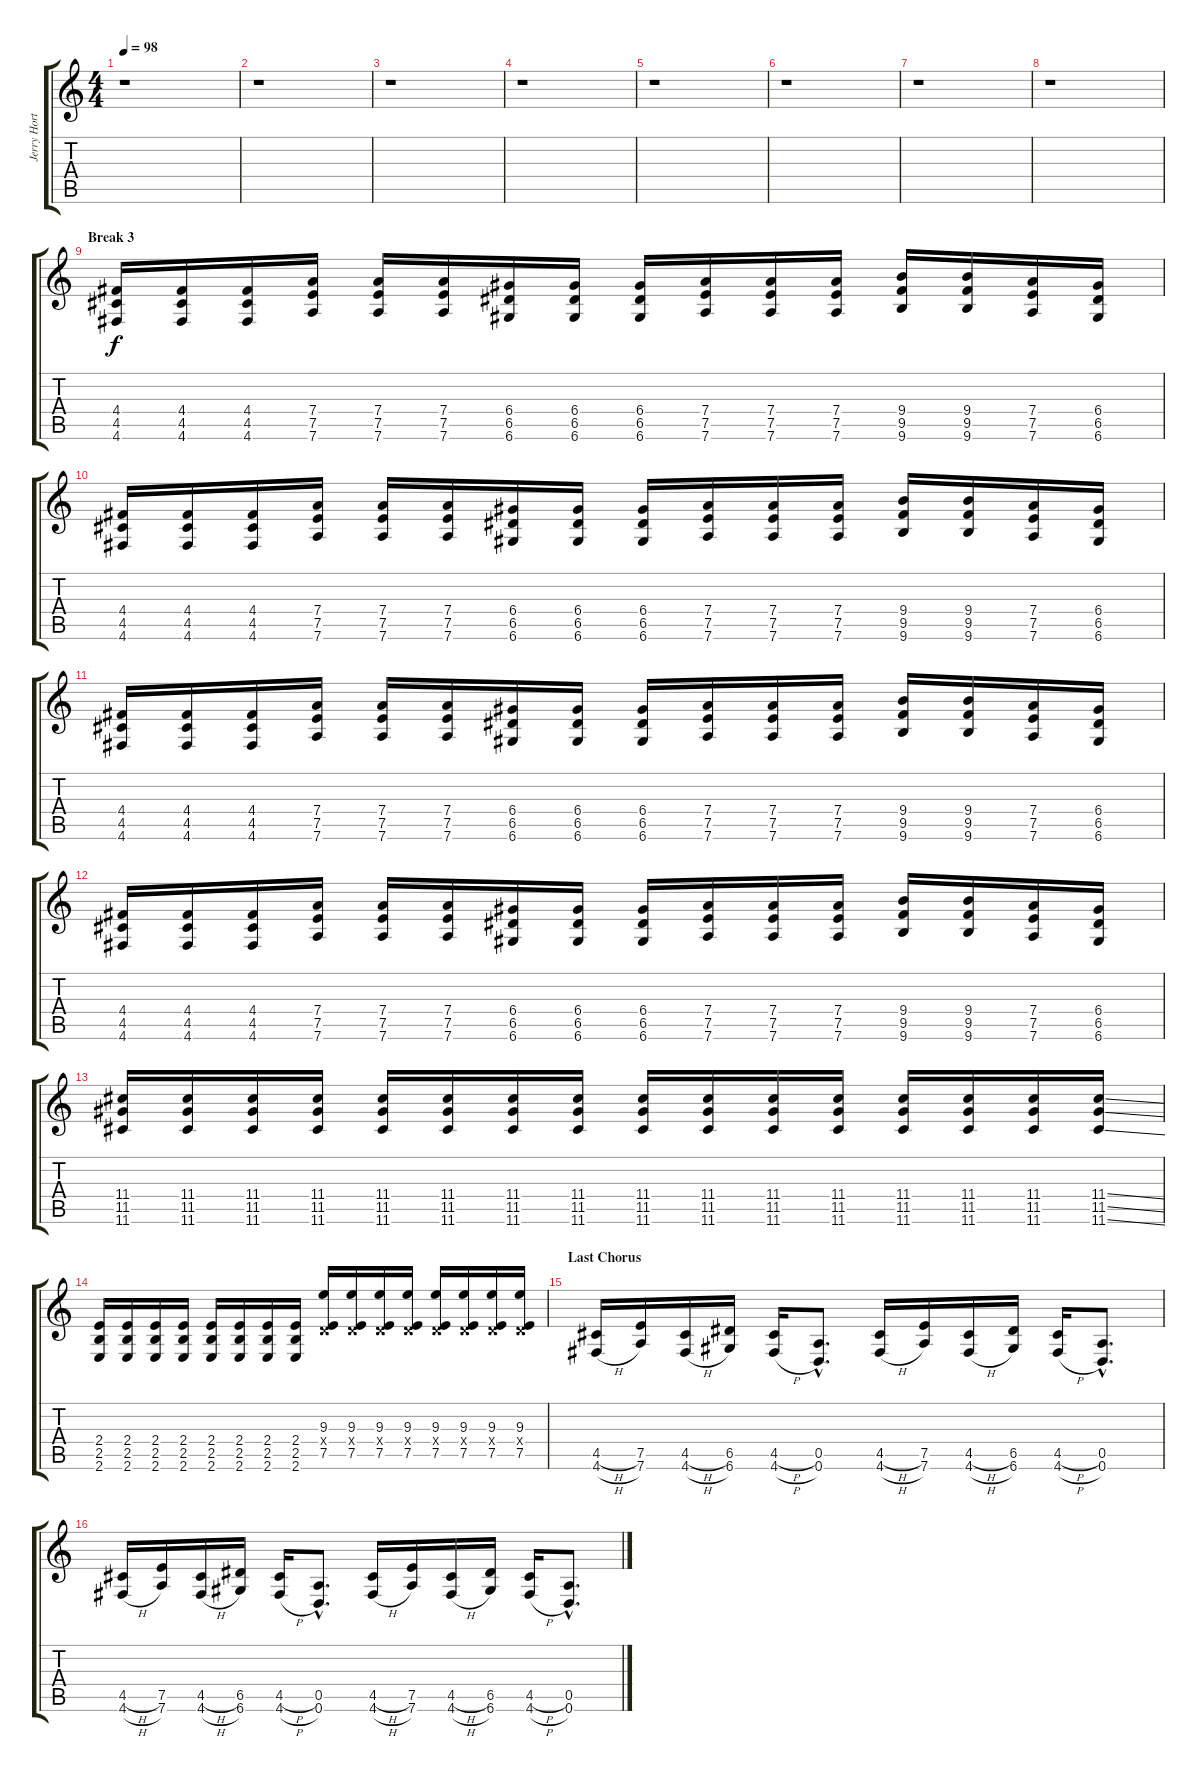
\track ("Jerry Horton Fills" "Jerry Hort") {instrument distortionguitar}
\staff {score tabs}
\tuning (E4 B3 G3 D3 A2 D2) {hide}
\ts (4 4)
\tempo 98
\clef g2
\ks c
r.1{dy f} |
r.1 |
r.1 |
r.1 |
r.1 |
r.1 |
r.1 |
r.1 |
\section ("" "Break 3")
(4.4 4.5 4.6).16 (4.4 4.5 4.6).16 (4.4 4.5 4.6).16 (7.4 7.5 7.6).16 (7.4 7.5 7.6).16 (7.4 7.5 7.6).16 (6.4 6.5 6.6).16 (6.4 6.5 6.6).16 (6.4 6.5 6.6).16 (7.4 7.5 7.6).16 (7.4 7.5 7.6).16 (7.4 7.5 7.6).16 (9.4 9.5 9.6).16 (9.4 9.5 9.6).16 (7.4 7.5 7.6).16 (6.4 6.5 6.6).16 |
(4.4 4.5 4.6).16 (4.4 4.5 4.6).16 (4.4 4.5 4.6).16 (7.4 7.5 7.6).16 (7.4 7.5 7.6).16 (7.4 7.5 7.6).16 (6.4 6.5 6.6).16 (6.4 6.5 6.6).16 (6.4 6.5 6.6).16 (7.4 7.5 7.6).16 (7.4 7.5 7.6).16 (7.4 7.5 7.6).16 (9.4 9.5 9.6).16 (9.4 9.5 9.6).16 (7.4 7.5 7.6).16 (6.4 6.5 6.6).16 |
(4.4 4.5 4.6).16 (4.4 4.5 4.6).16 (4.4 4.5 4.6).16 (7.4 7.5 7.6).16 (7.4 7.5 7.6).16 (7.4 7.5 7.6).16 (6.4 6.5 6.6).16 (6.4 6.5 6.6).16 (6.4 6.5 6.6).16 (7.4 7.5 7.6).16 (7.4 7.5 7.6).16 (7.4 7.5 7.6).16 (9.4 9.5 9.6).16 (9.4 9.5 9.6).16 (7.4 7.5 7.6).16 (6.4 6.5 6.6).16 |
(4.4 4.5 4.6).16 (4.4 4.5 4.6).16 (4.4 4.5 4.6).16 (7.4 7.5 7.6).16 (7.4 7.5 7.6).16 (7.4 7.5 7.6).16 (6.4 6.5 6.6).16 (6.4 6.5 6.6).16 (6.4 6.5 6.6).16 (7.4 7.5 7.6).16 (7.4 7.5 7.6).16 (7.4 7.5 7.6).16 (9.4 9.5 9.6).16 (9.4 9.5 9.6).16 (7.4 7.5 7.6).16 (6.4 6.5 6.6).16 |
(11.4 11.5 11.6).16 (11.4 11.5 11.6).16 (11.4 11.5 11.6).16 (11.4 11.5 11.6).16 (11.4 11.5 11.6).16 (11.4 11.5 11.6).16 (11.4 11.5 11.6).16 (11.4 11.5 11.6).16 (11.4 11.5 11.6).16 (11.4 11.5 11.6).16 (11.4 11.5 11.6).16 (11.4 11.5 11.6).16 (11.4 11.5 11.6).16 (11.4 11.5 11.6).16 (11.4 11.5 11.6).16 (11.4{ss} 11.5{ss} 11.6{ss}).16 |
(2.4 2.5 2.6).16 (2.4 2.5 2.6).16 (2.4 2.5 2.6).16 (2.4 2.5 2.6).16 (2.4 2.5 2.6).16 (2.4 2.5 2.6).16 (2.4 2.5 2.6).16 (2.4 2.5 2.6).16 (9.3 0.4{x} 7.5).16 (9.3 0.4{x} 7.5).16 (9.3 0.4{x} 7.5).16 (9.3 0.4{x} 7.5).16 (9.3 0.4{x} 7.5).16 (9.3 0.4{x} 7.5).16 (9.3 0.4{x} 7.5).16 (9.3 0.4{x} 7.5).16 |
\section ("" "Last Chorus")
(4.5{h} 4.6{h}).16 (7.5 7.6).16 (4.5{h} 4.6{h}).16 (6.5 6.6).16 (4.5{h} 4.6{h}).16 (0.5{hac} 0.6{hac}).8{d} (4.5{h} 4.6{h}).16 (7.5 7.6).16 (4.5{h} 4.6{h}).16 (6.5 6.6).16 (4.5{h} 4.6{h}).16 (0.5{hac} 0.6{hac}).8{d} |
(4.5{h} 4.6{h}).16 (7.5 7.6).16 (4.5{h} 4.6{h}).16 (6.5 6.6).16 (4.5{h} 4.6{h}).16 (0.5{hac} 0.6{hac}).8{d} (4.5{h} 4.6{h}).16 (7.5 7.6).16 (4.5{h} 4.6{h}).16 (6.5 6.6).16 (4.5{h} 4.6{h}).16 (0.5{hac} 0.6{hac}).8{d}
